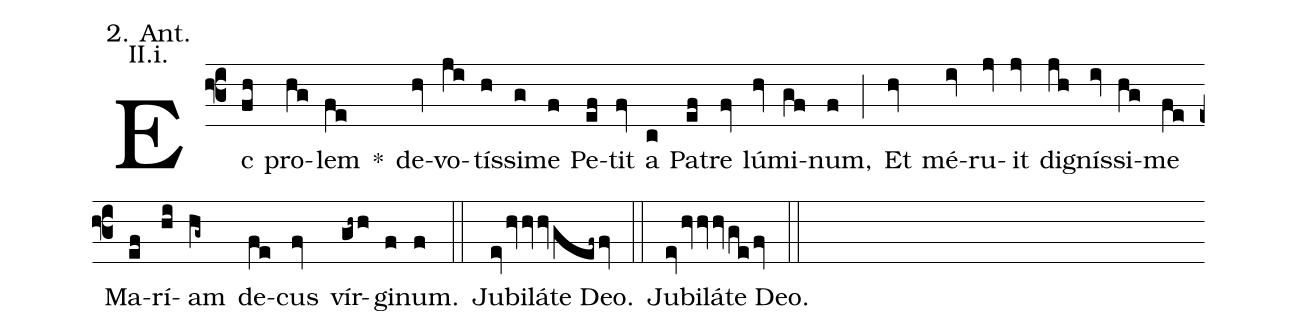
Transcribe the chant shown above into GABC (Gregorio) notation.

annotation: 2. Ant.;
annotation: II.i.;
%%
(f3)
Ec(fh) pro(hg)lem(fe) *() de(hv)vo(ji)tís(h)si(g)me(f) Pe(ef)tit(fv) a(c) Pa(ef)tre(fv) lú(hv)mi(gf)num,(f) (;)
Et(hv) mé(iv)ru(jv)it(jv) dig(jh)nís(iv)si(hg)me(fe) Ma(ef)rí(hi)am(hg~) de(fe)cus(fv) vír(gh~h)gi(f)num.(f) (::)

Jubiláte Deo.(evhvhvhvgef~fv) (::)

Jubiláte Deo.(evhvhvhvgefv) (::)
